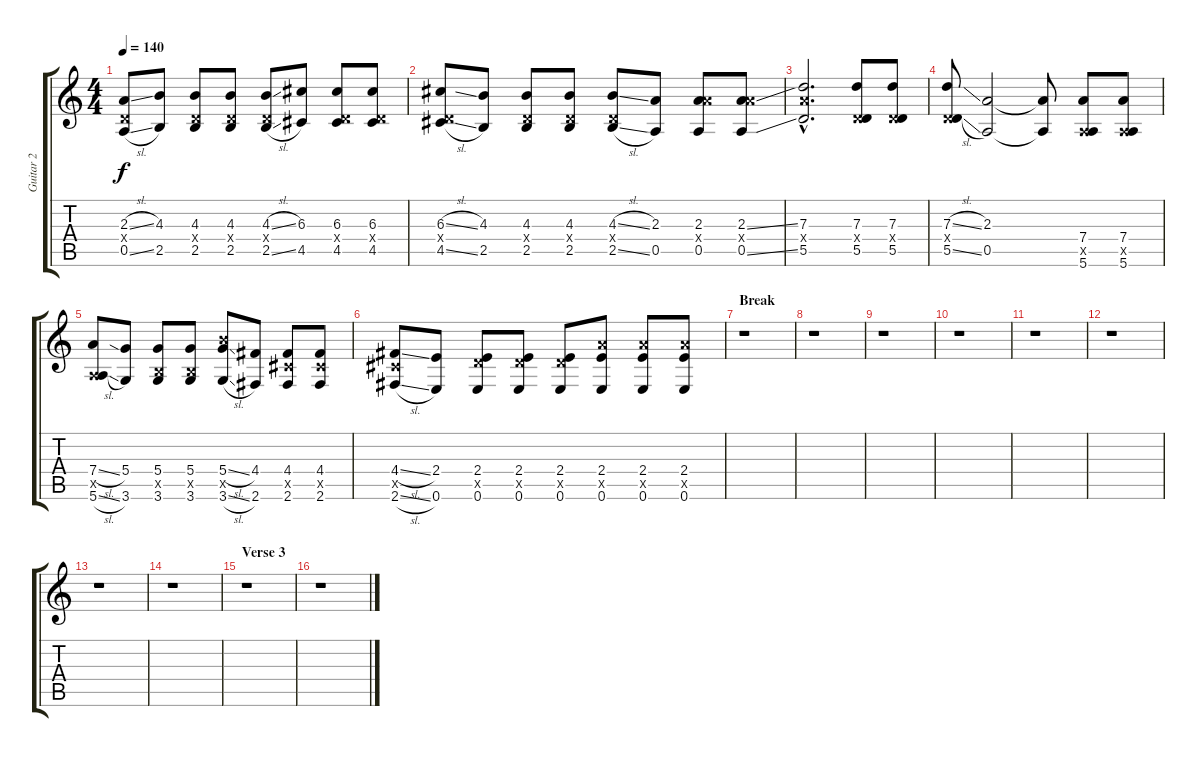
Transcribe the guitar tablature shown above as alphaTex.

\track ("Guitar 2" "Guitar 2") {instrument overdrivenguitar}
\staff {score tabs}
\tuning (E4 B3 G3 D3 A2 E2) {hide}
\ts (4 4)
\tempo 140
\clef g2
\ks c
(2.3{sl} 0.4{x} 0.5{sl}).8{dy f} (4.3 2.5).8 (4.3 0.4{x} 2.5).8 (4.3 0.4{x} 2.5).8 (4.3{sl} 0.4{x} 2.5{sl}).8 (6.3 4.5).8 (6.3 0.4{x} 4.5).8 (6.3 0.4{x} 4.5).8 |
(6.3{sl} 0.4{x} 4.5{sl}).8 (4.3 2.5).8 (4.3 0.4{x} 2.5).8 (4.3 0.4{x} 2.5).8 (4.3{sl} 0.4{x} 2.5{sl}).8 (2.3 0.5).8 (2.3 7.4{x} 0.5).8 (2.3{ss} 7.4{x} 0.5{ss}).8 |
(7.3{hac} 7.4{hac x} 5.5{hac}).2{d} (7.3 0.4{x} 5.5).8 (7.3 0.4{x} 5.5).8 |
(7.3{sl} 0.4{x} 5.5{sl}).8 (2.3 0.5).2 (2.3{t} 0.5{t}).8 (7.4 0.5{x} 5.6).8 (7.4 0.5{x} 5.6).8 |
(7.4{sl} 0.5{x} 5.6{sl}).8 (5.4 3.6).8 (5.4 2.5{x} 3.6).8 (5.4 2.5{x} 3.6).8 (5.4{sl} 14.5{x} 3.6{sl}).8 (4.4 2.6).8 (4.4 4.5{x} 2.6).8 (4.4 4.5{x} 2.6).8 |
(4.4{sl} 4.5{x} 2.6{sl}).8 (2.4 0.6).8 (2.4 5.5{x} 0.6).8 (2.4 5.5{x} 0.6).8 (2.4 5.5{x} 0.6).8 (2.4 12.5{x} 0.6).8 (2.4 12.5{x} 0.6).8 (2.4 12.5{x} 0.6).8 |
\section ("" "Break")
r.1 |
r.1 |
r.1 |
r.1 |
r.1 |
r.1 |
r.1 |
r.1 |
\section ("" "Verse 3")
r.1 |
r.1
